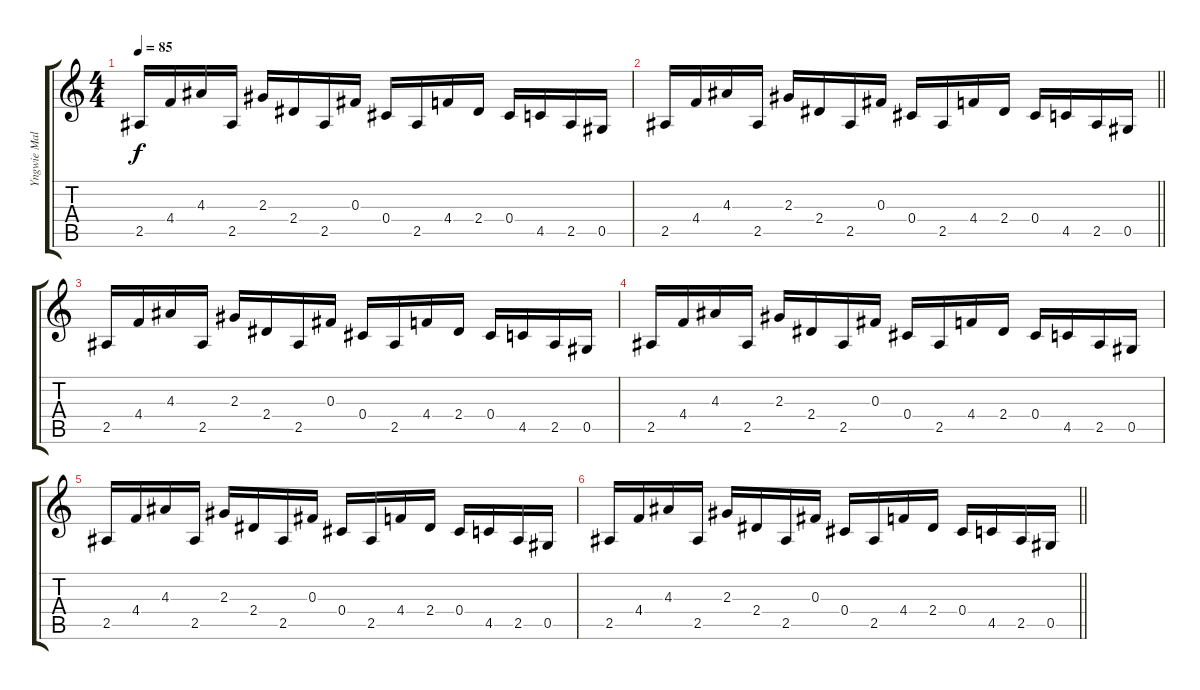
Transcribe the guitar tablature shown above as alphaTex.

\track ("Yngwie Malmsteen" "Yngwie Mal") {instrument overdrivenguitar}
\staff {score tabs}
\tuning (Eb4 Bb3 Gb3 Db3 Ab2 Eb2) {hide}
\ts (4 4)
\tempo 85
\clef g2
\ks c
2.5.16{dy f} 4.4.16 4.3.16 2.5.16 2.3.16 2.4.16 2.5.16 0.3.16 0.4.16 2.5.16 4.4.16 2.4.16 0.4.16 4.5.16 2.5.16 0.5.16 |
\barLineRight lightlight
2.5.16 4.4.16 4.3.16 2.5.16 2.3.16 2.4.16 2.5.16 0.3.16 0.4.16 2.5.16 4.4.16 2.4.16 0.4.16 4.5.16 2.5.16 0.5.16 |
2.5.16 4.4.16 4.3.16 2.5.16 2.3.16 2.4.16 2.5.16 0.3.16 0.4.16 2.5.16 4.4.16 2.4.16 0.4.16 4.5.16 2.5.16 0.5.16 |
2.5.16 4.4.16 4.3.16 2.5.16 2.3.16 2.4.16 2.5.16 0.3.16 0.4.16 2.5.16 4.4.16 2.4.16 0.4.16 4.5.16 2.5.16 0.5.16 |
2.5.16 4.4.16 4.3.16 2.5.16 2.3.16 2.4.16 2.5.16 0.3.16 0.4.16 2.5.16 4.4.16 2.4.16 0.4.16 4.5.16 2.5.16 0.5.16 |
\barLineRight lightlight
2.5.16 4.4.16 4.3.16 2.5.16 2.3.16 2.4.16 2.5.16 0.3.16 0.4.16 2.5.16 4.4.16 2.4.16 0.4.16 4.5.16 2.5.16 0.5.16
